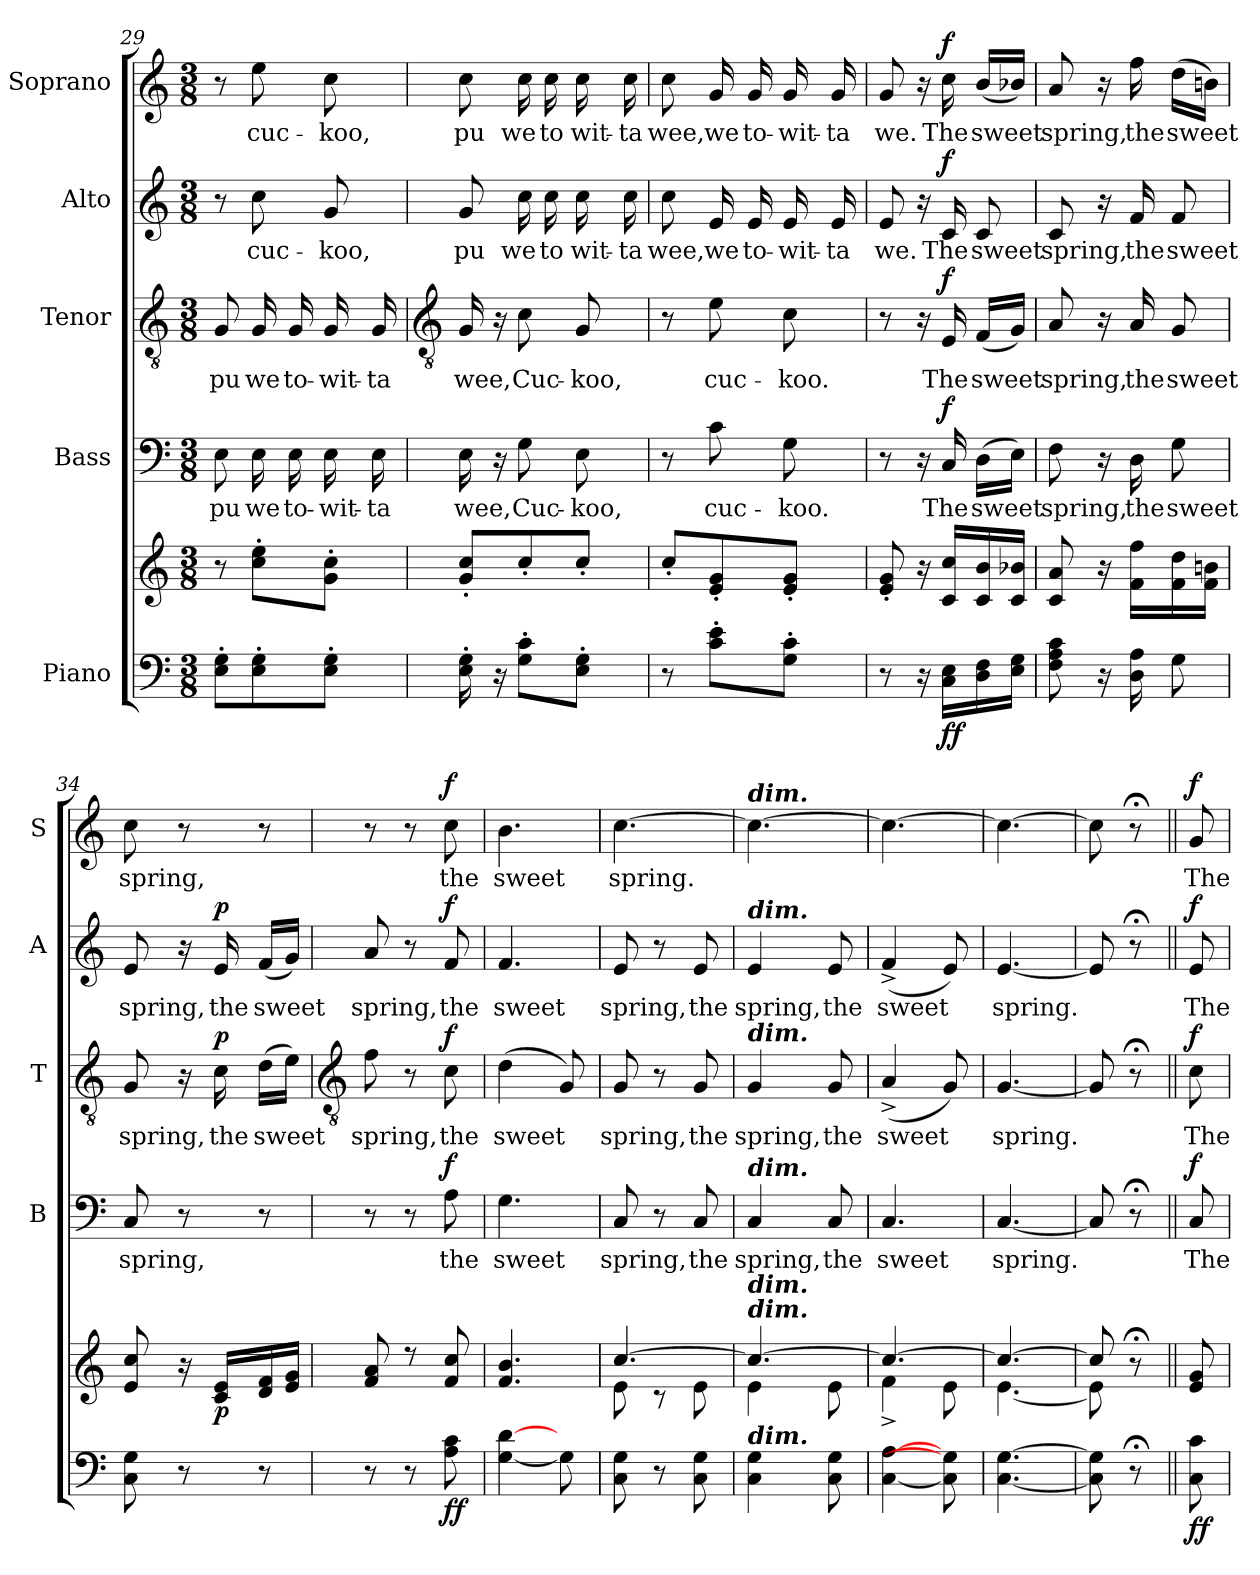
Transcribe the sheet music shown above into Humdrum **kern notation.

**kern	**kern	**dynam	**kern	**text	**dynam	**kern	**text	**dynam	**kern	**text	**dynam	**kern	**text	**dynam
*part5	*part5	*part5	*part4	*part4	*part4	*part3	*part3	*part3	*part2	*part2	*part2	*part1	*part1	*part1
*staff6	*staff5	*staff5/6	*staff4	*staff4	*staff4	*staff3	*staff3	*staff3	*staff2	*staff2	*staff2	*staff1	*staff1	*staff1
*I"Piano	*	*	*I"Bass	*	*	*I"Tenor	*	*	*I"Alto	*	*	*I"Soprano	*	*
*	*	*	*I'B	*	*	*I'T	*	*	*I'A	*	*	*I'S	*	*
*clefF4	*clefG2	*	*clefF4	*	*	*clefGv2	*	*	*clefG2	*	*	*clefG2	*	*
*k[]	*k[]	*	*k[]	*	*	*k[]	*	*	*k[]	*	*	*k[]	*	*
*C:	*C:	*	*C:	*	*	*C:	*	*	*C:	*	*	*C:	*	*
*M3/8	*M3/8	*	*M3/8	*	*	*M3/8	*	*	*M3/8	*	*	*M3/8	*	*
=29	=29	=29	=29	=29	=29	=29	=29	=29	=29	=29	=29	=29	=29	=29
!	!	!	!	!LO:LY:b	!	!	!LO:LY:b	!	!	!	!	!	!	!
8E' 8G'L	8r	.	8E	pu	.	8G	pu	.	8r	.	.	8r	.	.
!	!	!	!	!LO:LY:b	!	!	!LO:LY:b	!	!	!LO:LY:b	!	!	!LO:LY:b	!
8E' 8G'	8cc' 8ee'L	.	16E	we	.	16G	we	.	8cc	cuc-	.	8ee	cuc-	.
!	!	!	!	!LO:LY:b	!	!	!LO:LY:b	!	!	!	!	!	!	!
.	.	.	16E	to-	.	16G	to-	.	.	.	.	.	.	.
!	!	!	!	!LO:LY:b	!	!	!LO:LY:b	!	!	!LO:LY:b	!	!	!LO:LY:b	!
8E' 8G'J	8g' 8cc'J	.	16E	-wit-	.	16G	-wit-	.	8g	-koo,	.	8cc	-koo,	.
!	!	!	!	!LO:LY:b	!	!	!LO:LY:b	!	!	!	!	!	!	!
.	.	.	16E	-ta	.	16G	-ta	.	.	.	.	.	.	.
!!LO:LB:g=z
=30	=30	=30	=30	=30	=30	=30	=30	=30	=30	=30	=30	=30	=30	=30
*	*	*	*	*	*	*clefGv2	*	*	*	*	*	*	*	*
!	!	!	!	!LO:LY:b	!	!	!LO:LY:b	!	!	!LO:LY:b	!	!	!LO:LY:b	!
16E' 16G'	8g' 8cc'L	.	16E	wee,	.	16G	wee,	.	8g	pu	.	8cc	pu	.
16r	.	.	16r	.	.	16r	.	.	.	.	.	.	.	.
!	!	!	!	!LO:LY:b	!	!	!LO:LY:b	!	!	!LO:LY:b	!	!	!LO:LY:b	!
8G' 8c'L	8cc'	.	8G	Cuc-	.	8c	Cuc-	.	16cc	we	.	16cc	we	.
!	!	!	!	!	!	!	!	!	!	!LO:LY:b	!	!	!LO:LY:b	!
.	.	.	.	.	.	.	.	.	16cc	to	.	16cc	to	.
!	!	!	!	!LO:LY:b	!	!	!LO:LY:b	!	!	!LO:LY:b	!	!	!LO:LY:b	!
8E' 8G'J	8cc'J	.	8E	-koo,	.	8G	-koo,	.	16cc	wit-	.	16cc	wit-	.
!	!	!	!	!	!	!	!	!	!	!LO:LY:b	!	!	!LO:LY:b	!
.	.	.	.	.	.	.	.	.	16cc	-ta	.	16cc	-ta	.
=31	=31	=31	=31	=31	=31	=31	=31	=31	=31	=31	=31	=31	=31	=31
!	!	!	!	!	!	!	!	!	!	!LO:LY:b	!	!	!LO:LY:b	!
8r	8cc'L	.	8r	.	.	8r	.	.	8cc	wee,	.	8cc	wee,	.
!	!	!	!	!LO:LY:b	!	!	!LO:LY:b	!	!	!LO:LY:b	!	!	!LO:LY:b	!
8c' 8e'L	8e' 8g'	.	8c	cuc-	.	8e	cuc-	.	16e	we	.	16g	we	.
!	!	!	!	!	!	!	!	!	!	!LO:LY:b	!	!	!LO:LY:b	!
.	.	.	.	.	.	.	.	.	16e	to-	.	16g	to-	.
!	!	!	!	!LO:LY:b	!	!	!LO:LY:b	!	!	!LO:LY:b	!	!	!LO:LY:b	!
8G' 8c'J	8e' 8g'J	.	8G	-koo.	.	8c	-koo.	.	16e	-wit-	.	16g	-wit-	.
!	!	!	!	!	!	!	!	!	!	!LO:LY:b	!	!	!LO:LY:b	!
.	.	.	.	.	.	.	.	.	16e	-ta	.	16g	-ta	.
=32	=32	=32	=32	=32	=32	=32	=32	=32	=32	=32	=32	=32	=32	=32
!	!	!	!	!	!	!	!	!	!	!LO:LY:b	!	!	!LO:LY:b	!
8r	8e' 8g'	.	8r	.	.	8r	.	.	8e	we.	.	8g	we.	.
16r	16r	.	16r	.	.	16r	.	.	16r	.	.	16r	.	.
!	!	!LO:DY:b=2	!	!LO:LY:b	!	!	!LO:LY:b	!	!	!LO:LY:b	!	!	!LO:LY:b	!
!	!	!LO:DY:n=1:b	!	!	!LO:DY:b	!	!	!LO:DY:b	!	!	!LO:DY:b	!	!	!LO:DY:b
16C 16ELL	16c 16ccLL	f f	16C	The	f	16E	The	f	16c	The	f	16cc	The	f
!	!	!	!	!LO:LY:b	!	!	!LO:LY:b	!	!	!LO:LY:b	!	!	!LO:LY:b	!
16D 16F	16c/ 16b/	.	(>16DLL	sweet	.	(<16FLL	sweet	.	8c	sweet	.	(<16b/LL	sweet	.
16E 16GJJ	16c/ 16b-X/JJ	.	16EJJ)	.	.	16GJJ)	.	.	.	.	.	16b-X/JJ)	.	.
=33	=33	=33	=33	=33	=33	=33	=33	=33	=33	=33	=33	=33	=33	=33
!	!	!	!	!LO:LY:b	!	!	!LO:LY:b	!	!	!LO:LY:b	!	!	!LO:LY:b	!
8F 8A 8c	8c 8a	.	8F	spring,	.	8A	spring,	.	8c	spring,	.	8a	spring,	.
16r	16r	.	16r	.	.	16r	.	.	16r	.	.	16r	.	.
!	!	!	!	!LO:LY:b	!	!	!LO:LY:b	!	!	!LO:LY:b	!	!	!LO:LY:b	!
16D 16ALL	16f 16ffLL	.	16D	the	.	16A	the	.	16f	the	.	16ff	the	.
!	!	!	!	!LO:LY:b	!	!	!LO:LY:b	!	!	!LO:LY:b	!	!	!LO:LY:b	!
8GJ	16f 16dd	.	8G	sweet	.	8G	sweet	.	8f	sweet	.	(>16ddLL	sweet	.
.	16f 16bnJJ	.	.	.	.	.	.	.	.	.	.	16bnJJ)	.	.
=34	=34	=34	=34	=34	=34	=34	=34	=34	=34	=34	=34	=34	=34	=34
!	!	!	!	!LO:LY:b	!	!	!LO:LY:b	!	!	!LO:LY:b	!	!	!LO:LY:b	!
8C 8G	8e 8cc	.	8C	spring,	.	8G	spring,	.	8e	spring,	.	8cc	spring,	.
8r	16r	.	8r	.	.	16r	.	.	16r	.	.	8r	.	.
!	!	!LO:DY:b	!	!	!	!	!LO:LY:b	!LO:DY:b	!	!LO:LY:b	!LO:DY:b	!	!	!
.	16c 16eLL	p	.	.	.	16c	the	p	16e	the	p	.	.	.
!	!	!	!	!	!	!	!LO:LY:b	!	!	!LO:LY:b	!	!	!	!
8r	16d 16f	.	8r	.	.	(>16dLL	sweet	.	(<16fLL	sweet	.	8r	.	.
.	16e 16gJJ	.	.	.	.	16eJJ)	.	.	16gJJ)	.	.	.	.	.
!!LO:LB:g=z
=35	=35	=35	=35	=35	=35	=35	=35	=35	=35	=35	=35	=35	=35	=35
*	*	*	*	*	*	*clefGv2	*	*	*	*	*	*	*	*
*	*^	*	*	*	*	*	*	*	*	*	*	*	*	*
!	!	!	!	!	!	!	!	!LO:LY:b	!	!	!LO:LY:b	!	!	!	!
8r	8f/ 8a/	4.ryy	.	8r	.	.	8f	spring,	.	8a	spring,	.	8r	.	.
8r	8r	.	.	8r	.	.	8r	.	.	8r	.	.	8r	.	.
!	!	!	!LO:DY:b=2	!	!LO:LY:b	!	!	!LO:LY:b	!	!	!LO:LY:b	!	!	!LO:LY:b	!
!	!	!	!LO:DY:n=1:b	!	!	!LO:DY:b	!	!	!LO:DY:b	!	!	!LO:DY:b	!	!	!LO:DY:b
8A 8c	8f/ 8cc/	.	f f	8A	the	f	8c	the	f	8f	the	f	8cc	the	f
=36	=36	=36	=36	=36	=36	=36	=36	=36	=36	=36	=36	=36	=36	=36	=36
!	!	!	!	!	!LO:LY:b	!	!	!LO:LY:b	!	!	!LO:LY:b	!	!	!LO:LY:b	!
[4G [4d	4.f/ 4.b/	4.ryy	.	4.G	sweet	.	(<4d	sweet	.	4.f	sweet	.	4.b	sweet	.
8G]	.	.	.	.	.	.	8G)	.	.	.	.	.	.	.	.
=37	=37	=37	=37	=37	=37	=37	=37	=37	=37	=37	=37	=37	=37	=37	=37
!	!	!	!	!	!LO:LY:b	!	!	!LO:LY:b	!	!	!LO:LY:b	!	!	!LO:LY:b	!
8C 8G	[4.cc/	8e\	.	8C	spring,	.	8G	spring,	.	8e	spring,	.	[4.cc	spring.	.
8r	.	8r	.	8r	.	.	8r	.	.	8r	.	.	.	.	.
!	!	!	!	!	!LO:LY:b	!	!	!LO:LY:b	!	!	!LO:LY:b	!	!	!	!
8C 8G	.	8e\	.	8C	the	.	8G	the	.	8e	the	.	.	.	.
=38	=38	=38	=38	=38	=38	=38	=38	=38	=38	=38	=38	=38	=38	=38	=38
!	!	!	!	!	!	!	!	!	!	!	!	!	!LO:TX:a:Bi:t=dim.	!	!
!	!	!	!	!	!	!	!	!	!	!LO:TX:a:Bi:t=dim.	!	!	!	!	!
!	!	!	!	!	!	!	!LO:TX:a:Bi:t=dim.	!	!	!	!	!	!	!	!
!	!	!	!	!LO:TX:a:Bi:t=dim.	!	!	!	!	!	!	!	!	!	!	!
!	!LO:TX:a:Bi:t=dim.	!	!	!	!	!	!	!	!	!	!	!	!	!	!
!	!LO:TX:a:Bi:t=dim.	!	!	!	!	!	!	!	!	!	!	!	!	!	!
!LO:TX:a:Bi:t=dim.	!	!	!	!	!	!	!	!	!	!	!	!	!	!	!
!	!	!	!	!	!LO:LY:b	!	!	!LO:LY:b	!	!	!LO:LY:b	!	!	!	!
4C 4G	4.cc/_	4e\	.	4C	spring,	.	4G	spring,	.	4e	spring,	.	4.cc_	.	.
!	!	!	!	!	!LO:LY:b	!	!	!LO:LY:b	!	!	!LO:LY:b	!	!	!	!
8C 8G	.	8e\	.	8C	the	.	8G	the	.	8e	the	.	.	.	.
=39	=39	=39	=39	=39	=39	=39	=39	=39	=39	=39	=39	=39	=39	=39	=39
!	!	!	!	!	!LO:LY:b	!	!	!LO:LY:b	!	!	!LO:LY:b	!	!	!	!
[4C [4A	4.cc/_	4f^\	.	4.C	sweet	.	(<4A^	sweet	.	(<4f^	sweet	.	4.cc_	.	.
8C] 8G]	.	8e\	.	.	.	.	8G)	.	.	8e)	.	.	.	.	.
=40	=40	=40	=40	=40	=40	=40	=40	=40	=40	=40	=40	=40	=40	=40	=40
!	!	!	!	!	!LO:LY:b	!	!	!LO:LY:b	!	!	!LO:LY:b	!	!	!	!
[4.C [4.G	4.cc/_	[4.e\	.	[4.C	spring.	.	[4.G	spring.	.	[4.e	spring.	.	4.cc_	.	.
=41	=41	=41	=41	=41	=41	=41	=41	=41	=41	=41	=41	=41	=41	=41	=41
8C] 8G]	8cc/]	8e\]	.	8C]	.	.	8G]	.	.	8e]	.	.	8cc]	.	.
8r;<	8r;<	8ryy	.	8r;<	.	.	8r;<	.	.	8r;<	.	.	8r;<	.	.
=42||	=42||	=42||	=42||	=42||	=42||	=42||	=42||	=42||	=42||	=42||	=42||	=42||	=42||	=42||	=42||
!	!	!	!LO:DY:b=2	!	!LO:LY:b	!	!	!LO:LY:b	!	!	!LO:LY:b	!	!	!LO:LY:b	!
!	!	!	!LO:DY:n=1:b	!	!	!LO:DY:b	!	!	!LO:DY:b	!	!	!LO:DY:b	!	!	!LO:DY:b
8C 8c	8e/ 8g/	8ryy	f f	8C	The	f	8c	The	f	8e	The	f	8g	The	f
*	*v	*v	*	*	*	*	*	*	*	*	*	*	*	*	*
=	=	=	=	=	=	=	=	=	=	=	=	=	=	=
*-	*-	*-	*-	*-	*-	*-	*-	*-	*-	*-	*-	*-	*-	*-
